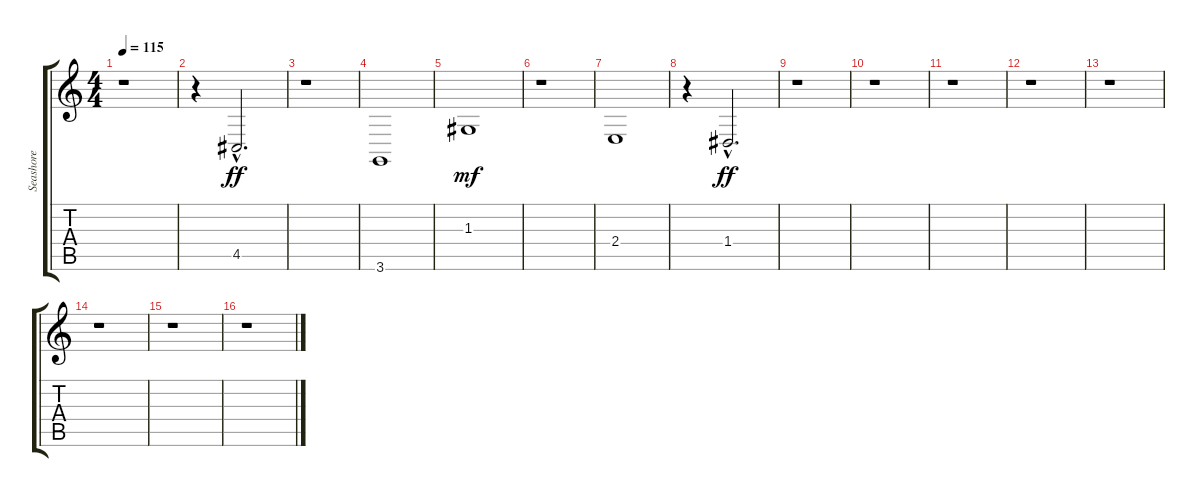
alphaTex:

\track ("Seashore" "Seashore") {instrument seashore}
\staff {score tabs}
\tuning (E4 B3 G3 D3 A2 E2) {hide}
\ts (4 4)
\tempo 115
\clef g2
\ks c
r.1{dy ff instrument seashore} |
r.4 4.5{hac}.2{d} |
r.1 |
3.6.1 |
1.3.1{dy mf} |
r.1 |
2.4.1 |
r.4 1.4{hac}.2{d dy ff} |
r.1 |
r.1 |
r.1 |
r.1 |
r.1 |
r.1 |
r.1 |
r.1
